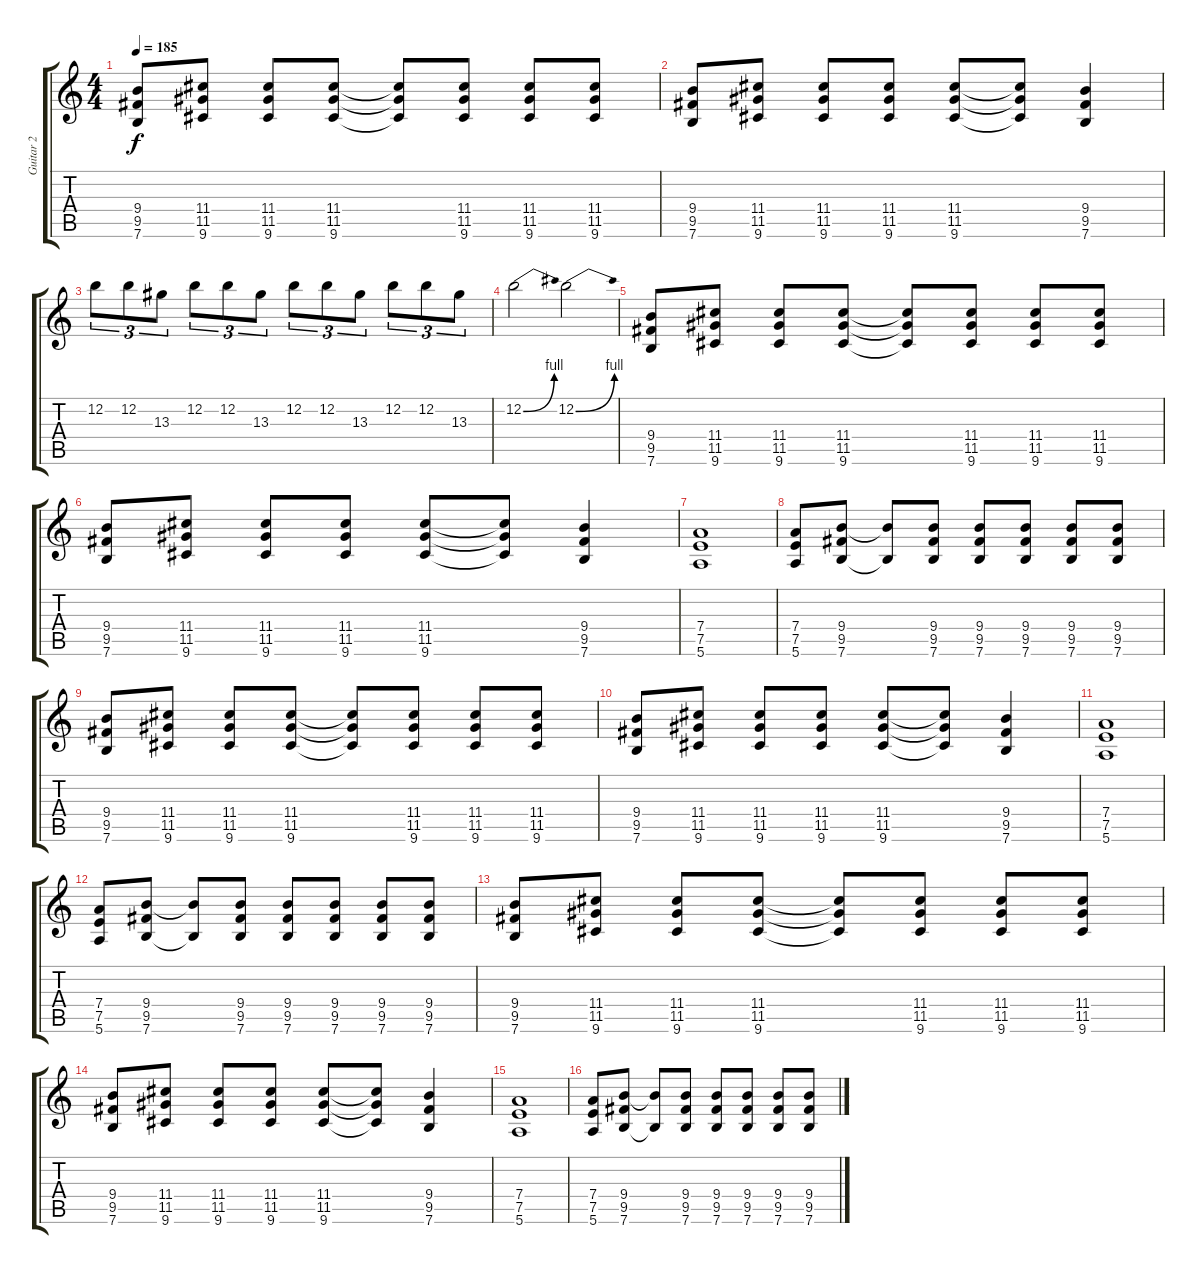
\track ("Guitar 2" "Guitar 2") {instrument overdrivenguitar}
\staff {score tabs}
\tuning (E4 B3 G3 D3 A2 E2) {hide}
\ts (4 4)
\tempo 185
\clef g2
\ks c
(9.4 9.5 7.6).8{dy f} (11.4 11.5 9.6).8 (11.4 11.5 9.6).8 (11.4 11.5 9.6).8 (11.4{t} 11.5{t} 9.6{t}).8 (11.4 11.5 9.6).8 (11.4 11.5 9.6).8 (11.4 11.5 9.6).8 |
(9.4 9.5 7.6).8 (11.4 11.5 9.6).8 (11.4 11.5 9.6).8 (11.4 11.5 9.6).8 (11.4 11.5 9.6).8 (11.4{t} 11.5{t} 9.6{t}).8 (9.4 9.5 7.6).4 |
12.2.8{tu (3 2)} 12.2.8{tu (3 2)} 13.3.8{tu (3 2)} 12.2.8{tu (3 2)} 12.2.8{tu (3 2)} 13.3.8{tu (3 2)} 12.2.8{tu (3 2)} 12.2.8{tu (3 2)} 13.3.8{tu (3 2)} 12.2.8{tu (3 2)} 12.2.8{tu (3 2)} 13.3.8{tu (3 2)} |
12.2{be (bend 0 0 60 4)}.2 12.2{be (bend 0 0 60 4)}.2 |
(9.4 9.5 7.6).8 (11.4 11.5 9.6).8 (11.4 11.5 9.6).8 (11.4 11.5 9.6).8 (11.4{t} 11.5{t} 9.6{t}).8 (11.4 11.5 9.6).8 (11.4 11.5 9.6).8 (11.4 11.5 9.6).8 |
(9.4 9.5 7.6).8 (11.4 11.5 9.6).8 (11.4 11.5 9.6).8 (11.4 11.5 9.6).8 (11.4 11.5 9.6).8 (11.4{t} 11.5{t} 9.6{t}).8 (9.4 9.5 7.6).4 |
(7.4 7.5 5.6).1 |
(7.4 7.5 5.6).8 (9.4 9.5 7.6).8 (9.4{t} 7.6{t}).8 (9.4 9.5 7.6).8 (9.4 9.5 7.6).8 (9.4 9.5 7.6).8 (9.4 9.5 7.6).8 (9.4 9.5 7.6).8 |
(9.4 9.5 7.6).8 (11.4 11.5 9.6).8 (11.4 11.5 9.6).8 (11.4 11.5 9.6).8 (11.4{t} 11.5{t} 9.6{t}).8 (11.4 11.5 9.6).8 (11.4 11.5 9.6).8 (11.4 11.5 9.6).8 |
(9.4 9.5 7.6).8 (11.4 11.5 9.6).8 (11.4 11.5 9.6).8 (11.4 11.5 9.6).8 (11.4 11.5 9.6).8 (11.4{t} 11.5{t} 9.6{t}).8 (9.4 9.5 7.6).4 |
(7.4 7.5 5.6).1 |
(7.4 7.5 5.6).8 (9.4 9.5 7.6).8 (9.4{t} 7.6{t}).8 (9.4 9.5 7.6).8 (9.4 9.5 7.6).8 (9.4 9.5 7.6).8 (9.4 9.5 7.6).8 (9.4 9.5 7.6).8 |
(9.4 9.5 7.6).8 (11.4 11.5 9.6).8 (11.4 11.5 9.6).8 (11.4 11.5 9.6).8 (11.4{t} 11.5{t} 9.6{t}).8 (11.4 11.5 9.6).8 (11.4 11.5 9.6).8 (11.4 11.5 9.6).8 |
(9.4 9.5 7.6).8 (11.4 11.5 9.6).8 (11.4 11.5 9.6).8 (11.4 11.5 9.6).8 (11.4 11.5 9.6).8 (11.4{t} 11.5{t} 9.6{t}).8 (9.4 9.5 7.6).4 |
(7.4 7.5 5.6).1 |
(7.4 7.5 5.6).8 (9.4 9.5 7.6).8 (9.4{t} 7.6{t}).8 (9.4 9.5 7.6).8 (9.4 9.5 7.6).8 (9.4 9.5 7.6).8 (9.4 9.5 7.6).8 (9.4 9.5 7.6).8
